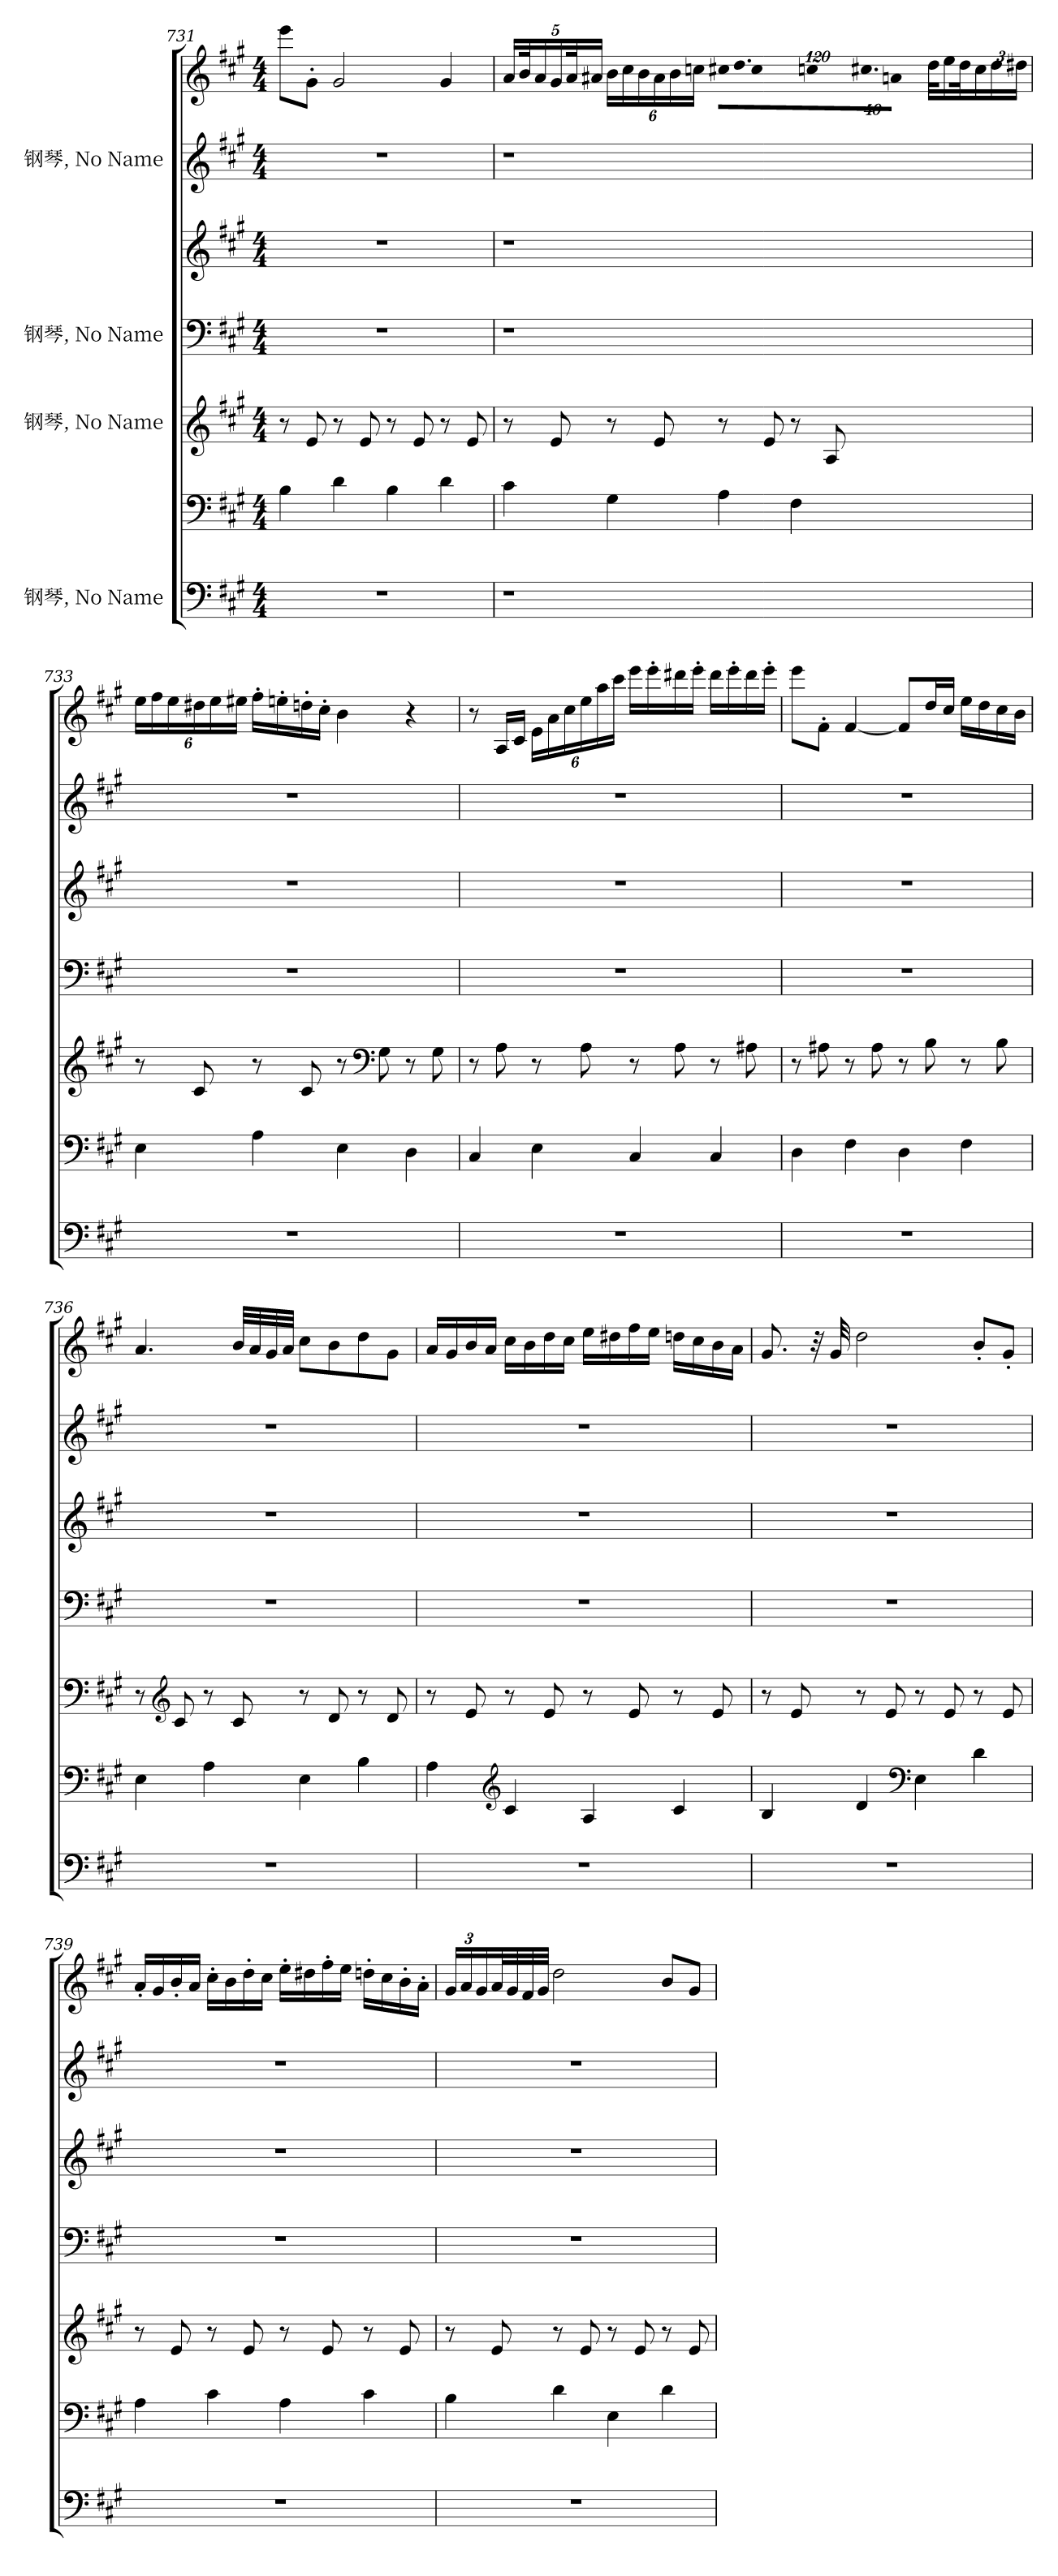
**kern	**kern	**kern	**kern	**kern	**kern	**kern
*part4	*part4	*part3	*part2	*part2	*part1	*part1
*staff7	*staff6	*staff5	*staff4	*staff3	*staff2	*staff1
*I"钢琴, No Name	*	*I"钢琴, No Name	*I"钢琴, No Name	*	*I"钢琴, No Name	*
*clefF4	*clefF4	*clefG2	*clefF4	*clefG2	*clefG2	*clefG2
*k[f#c#g#]	*k[f#c#g#]	*k[f#c#g#]	*k[f#c#g#]	*k[f#c#g#]	*k[f#c#g#]	*k[f#c#g#]
*M4/4	*M4/4	*M4/4	*M4/4	*M4/4	*M4/4	*M4/4
=731	=731	=731	=731	=731	=731	=731
1r	4B\	8r	1r	1r	1r	8eee\L
.	.	8e/	.	.	.	8g#'\J
.	4d\	8r	.	.	.	2g#/
.	.	8e/	.	.	.	.
.	4B\	8r	.	.	.	.
.	.	8e/	.	.	.	.
.	4d\	8r	.	.	.	4g#/
.	.	8e/	.	.	.	.
!!LO:PB:g=z
=732	=732	=732	=732	=732	=732	=732
*	*	*	*	*	*	*Xbrackettup
1r	4c#\	8r	1r	1r	1r	20a/LL
.	.	.	.	.	.	40b/K
.	.	.	.	.	.	20a/
.	.	8e/	.	.	.	20g#/
.	.	.	.	.	.	40a/K
.	.	.	.	.	.	20a#X/JJ
.	4G#\	8r	.	.	.	24b\LL
.	.	.	.	.	.	24cc#\
.	.	.	.	.	.	24b\
.	.	8e/	.	.	.	24a#\
.	.	.	.	.	.	24b\
.	.	.	.	.	.	24ccn\JJ
!	!	!	!	!	!	!LO:N:vis=32
.	4A\	8r	.	.	.	640%23cc#X\LLL
!	!	!	!	!	!	!LO:N:vis=32.
.	.	.	.	.	.	1920%103dd\
!	!	!	!	!	!	!LO:N:vis=32
.	.	.	.	.	.	640%23cc#\
.	.	8e/	.	.	.	.
!	!	!	!	!	!	!LO:N:vis=32
.	.	.	.	.	.	640%23ccn\
!	!	!	!	!	!	!LO:N:vis=32.
.	.	.	.	.	.	1920%103cc#X\
!	!	!	!	!	!	!LO:N:vis=32
.	.	.	.	.	.	640%23an\JJJ
.	4F#\	8r	.	.	.	.
.	.	.	.	.	.	32dd\KLL
.	.	.	.	.	.	16ee\
.	.	.	.	.	.	32dd\K
.	.	8A/	.	.	.	.
.	.	.	.	.	.	24cc#\
.	.	.	.	.	.	24dd\
.	.	.	.	.	.	24dd#X\JJ
960ryy	960ryy	960ryy	960ryy	960ryy	960ryy	.
!!LO:PB:g=z
=733	=733	=733	=733	=733	=733	=733
1r	4E\	8r	1r	1r	1r	24ee\LL
.	.	.	.	.	.	24ff#\
.	.	.	.	.	.	24ee\
.	.	8c#/	.	.	.	24dd#X\
.	.	.	.	.	.	24ee\
.	.	.	.	.	.	24ee#X\JJ
.	4A\	8r	.	.	.	16ff#'\LL
.	.	.	.	.	.	16een'\
.	.	8c#/	.	.	.	16ddn'\
*	*	*	*	*	*	*MM129
.	.	.	.	.	.	16cc#'\JJ
.	4E\	8r	.	.	.	4b\
*	*	*clefF4	*	*	*	*
.	.	8G#\	.	.	.	.
.	4D\	8r	.	.	.	4r
.	.	8G#\	.	.	.	.
=734	=734	=734	=734	=734	=734	=734
1r	4C#/	8r	1r	1r	1r	8r
.	.	8A\	.	.	.	16A/LL
.	.	.	.	.	.	16c#/JJ
.	4E\	8r	.	.	.	24e\LL
.	.	.	.	.	.	24a\
.	.	.	.	.	.	24cc#\
.	.	8A\	.	.	.	24ee\
.	.	.	.	.	.	24aa\
.	.	.	.	.	.	24ccc#\JJ
.	4C#/	8r	.	.	.	16eee\LL
.	.	.	.	.	.	16eee'\
.	.	8A\	.	.	.	16ddd#X\
.	.	.	.	.	.	16eee'\JJ
.	4C#/	8r	.	.	.	16ddd#\LL
.	.	.	.	.	.	16eee'\
.	.	8A#X\	.	.	.	16ddd#\
.	.	.	.	.	.	16eee'\JJ
!!LO:PB:g=z
=735	=735	=735	=735	=735	=735	=735
*	*	*	*	*	*	*MM136
1r	4D\	8r	1r	1r	1r	8eee\L
*	*	*	*	*	*	*MM132
.	.	8A#X\	.	.	.	8f#'\J
.	4F#\	8r	.	.	.	[4f#/
.	.	8A#\	.	.	.	.
.	4D\	8r	.	.	.	8f#/L]
.	.	8B\	.	.	.	16dd/L
.	.	.	.	.	.	16cc#/JJ
.	4F#\	8r	.	.	.	16ee\LL
.	.	.	.	.	.	16dd\
.	.	8B\	.	.	.	16cc#\
.	.	.	.	.	.	16b\JJ
=736	=736	=736	=736	=736	=736	=736
1r	4E\	8r	1r	1r	1r	4.a/
*	*	*clefG2	*	*	*	*
.	.	8c#/	.	.	.	.
.	4A\	8r	.	.	.	.
.	.	8c#/	.	.	.	32b/LLL
.	.	.	.	.	.	32a/
.	.	.	.	.	.	32g#/
*	*	*	*	*	*	*MM132
.	.	.	.	.	.	32a/JJJ
.	4E\	8r	.	.	.	8cc#\L
.	.	8d/	.	.	.	8b\
.	4B\	8r	.	.	.	8dd\
.	.	8d/	.	.	.	8g#\J
!!LO:PB:g=z
=737	=737	=737	=737	=737	=737	=737
*	*	*	*	*	*	*MM136
1r	4A\	8r	1r	1r	1r	16a/LL
.	.	.	.	.	.	16g#/
.	.	8e/	.	.	.	16b/
.	.	.	.	.	.	16a/JJ
*	*clefG2	*	*	*	*	*
.	4c#/	8r	.	.	.	16cc#\LL
.	.	.	.	.	.	16b\
.	.	8e/	.	.	.	16dd\
.	.	.	.	.	.	16cc#\JJ
.	4A/	8r	.	.	.	16ee\LL
.	.	.	.	.	.	16dd#X\
.	.	8e/	.	.	.	16ff#\
.	.	.	.	.	.	16ee\JJ
.	4c#/	8r	.	.	.	16ddn\LL
.	.	.	.	.	.	16cc#\
.	.	8e/	.	.	.	16b\
.	.	.	.	.	.	16a\JJ
=738	=738	=738	=738	=738	=738	=738
1r	4B/	8r	1r	1r	1r	8.g#/
.	.	8e/	.	.	.	.
.	.	.	.	.	.	32r
*	*	*	*	*	*	*MM134
.	.	.	.	.	.	32g#/
*	*	*	*	*	*	*MM136
.	4d/	8r	.	.	.	2dd\
.	.	8e/	.	.	.	.
*	*clefF4	*	*	*	*	*
.	4E\	8r	.	.	.	.
.	.	8e/	.	.	.	.
.	4d\	8r	.	.	.	8b'/L
*	*	*	*	*	*	*MM134
.	.	8e/	.	.	.	8g#'/J
!!LO:PB:g=z
=739	=739	=739	=739	=739	=739	=739
*	*	*	*	*	*	*MM136
1r	4A\	8r	1r	1r	1r	16a'/LL
.	.	.	.	.	.	16g#/
.	.	8e/	.	.	.	16b'/
.	.	.	.	.	.	16a/JJ
.	4c#\	8r	.	.	.	16cc#'\LL
.	.	.	.	.	.	16b\
.	.	8e/	.	.	.	16dd'\
.	.	.	.	.	.	16cc#\JJ
.	4A\	8r	.	.	.	16ee'\LL
.	.	.	.	.	.	16dd#X\
.	.	8e/	.	.	.	16ff#'\
.	.	.	.	.	.	16ee\JJ
.	4c#\	8r	.	.	.	16ddn'\LL
.	.	.	.	.	.	16cc#\
.	.	8e/	.	.	.	16b'\
.	.	.	.	.	.	16a'\JJ
=740	=740	=740	=740	=740	=740	=740
1r	4B\	8r	1r	1r	1r	24g#/LL
.	.	.	.	.	.	24a/
.	.	.	.	.	.	24g#/
.	.	8e/	.	.	.	32a/L
.	.	.	.	.	.	32g#/
.	.	.	.	.	.	32f#/
*	*	*	*	*	*	*MM134
.	.	.	.	.	.	32g#/JJJ
*	*	*	*	*	*	*MM136
.	4d\	8r	.	.	.	2dd\
.	.	8e/	.	.	.	.
.	4E\	8r	.	.	.	.
.	.	8e/	.	.	.	.
.	4d\	8r	.	.	.	8b/L
.	.	8e/	.	.	.	8g#/J
=	=	=	=	=	=	=
*-	*-	*-	*-	*-	*-	*-
